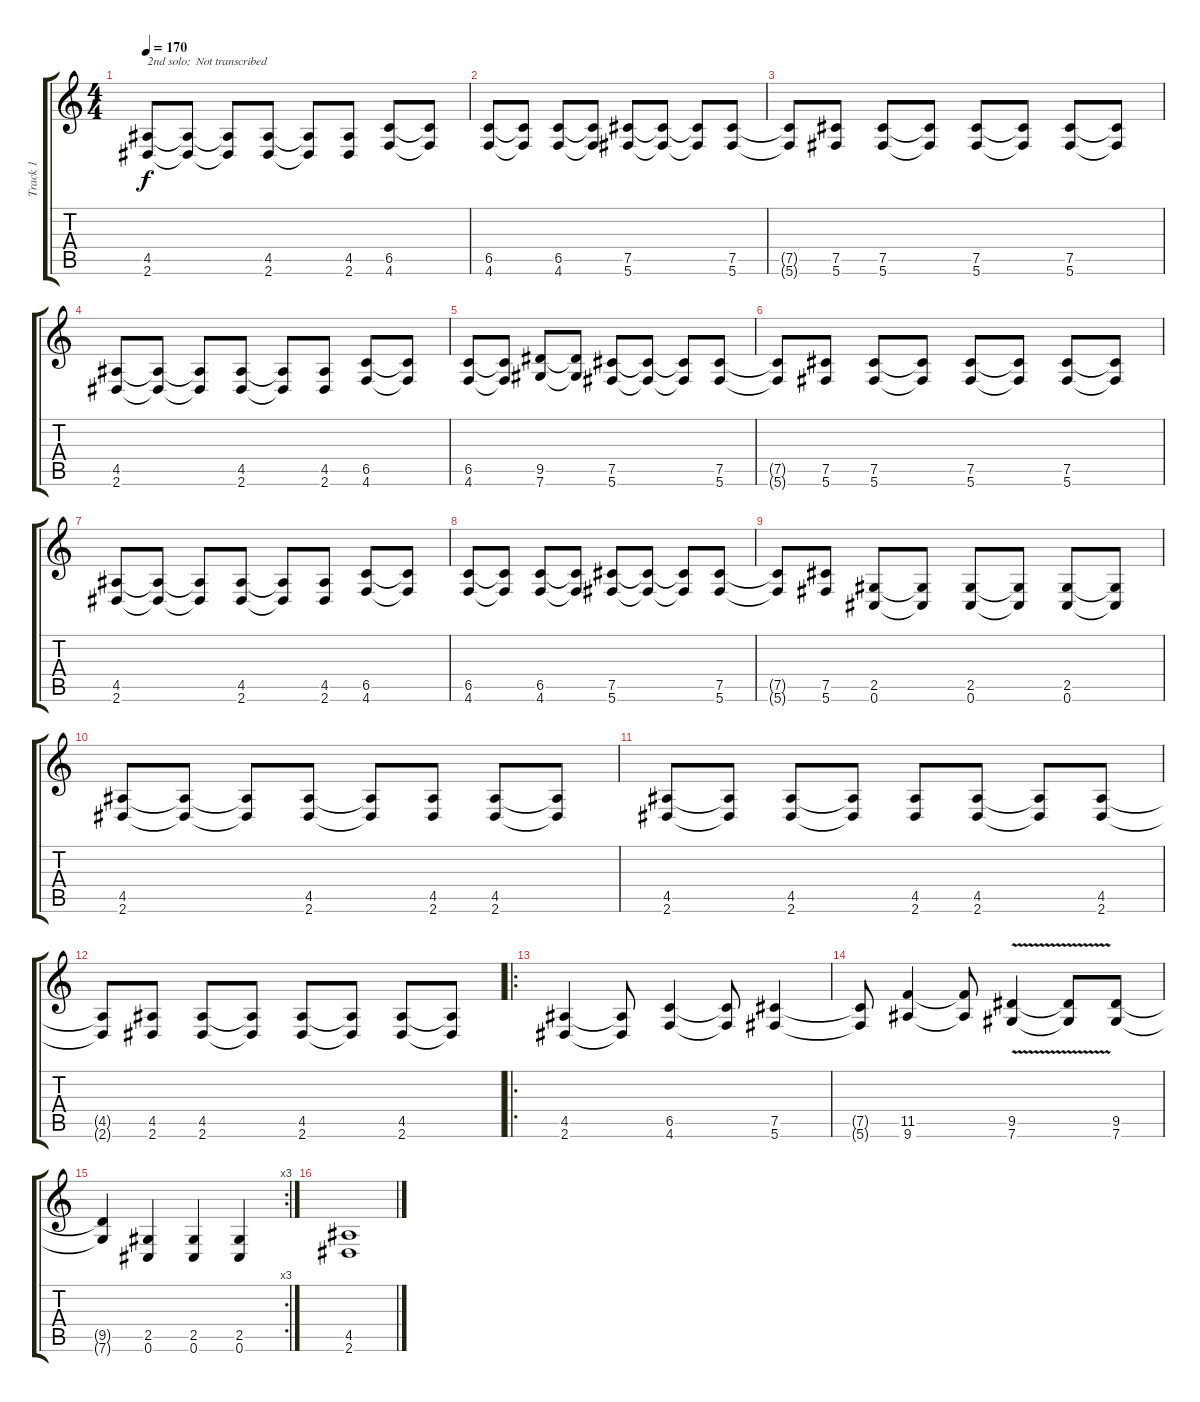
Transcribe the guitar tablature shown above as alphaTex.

\track ("Track 1" "Track 1") {instrument distortionguitar}
\staff {score tabs}
\tuning (Db4 Ab3 E3 B2 Gb2 Db2) {hide}
\ts (4 4)
\tempo 170
\clef g2
\ks c
(4.5 2.6).8{txt "2nd solo;  Not transcribed" dy f} (4.5{t} 2.6{t}).8 (4.5{t} 2.6{t}).8 (4.5 2.6).8 (4.5{t} 2.6{t}).8 (4.5 2.6).8 (6.5 4.6).8 (6.5{t} 4.6{t}).8 |
(6.5 4.6).8 (6.5{t} 4.6{t}).8 (6.5 4.6).8 (6.5{t} 4.6{t}).8 (7.5 5.6).8 (7.5{t} 5.6{t}).8 (7.5{t} 5.6{t}).8 (7.5 5.6).8 |
(7.5{t} 5.6{t}).8 (7.5 5.6).8 (7.5 5.6).8 (7.5{t} 5.6{t}).8 (7.5 5.6).8 (7.5{t} 5.6{t}).8 (7.5 5.6).8 (7.5{t} 5.6{t}).8 |
(4.5 2.6).8 (4.5{t} 2.6{t}).8 (4.5{t} 2.6{t}).8 (4.5 2.6).8 (4.5{t} 2.6{t}).8 (4.5 2.6).8 (6.5 4.6).8 (6.5{t} 4.6{t}).8 |
(6.5 4.6).8 (6.5{t} 4.6{t}).8 (9.5 7.6).8 (9.5{t} 7.6{t}).8 (7.5 5.6).8 (7.5{t} 5.6{t}).8 (7.5{t} 5.6{t}).8 (7.5 5.6).8 |
(7.5{t} 5.6{t}).8 (7.5 5.6).8 (7.5 5.6).8 (7.5{t} 5.6{t}).8 (7.5 5.6).8 (7.5{t} 5.6{t}).8 (7.5 5.6).8 (7.5{t} 5.6{t}).8 |
(4.5 2.6).8 (4.5{t} 2.6{t}).8 (4.5{t} 2.6{t}).8 (4.5 2.6).8 (4.5{t} 2.6{t}).8 (4.5 2.6).8 (6.5 4.6).8 (6.5{t} 4.6{t}).8 |
(6.5 4.6).8 (6.5{t} 4.6{t}).8 (6.5 4.6).8 (6.5{t} 4.6{t}).8 (7.5 5.6).8 (7.5{t} 5.6{t}).8 (7.5{t} 5.6{t}).8 (7.5 5.6).8 |
(7.5{t} 5.6{t}).8 (7.5 5.6).8 (2.5 0.6).8 (2.5{t} 0.6{t}).8 (2.5 0.6).8 (2.5{t} 0.6{t}).8 (2.5 0.6).8 (2.5{t} 0.6{t}).8 |
(4.5 2.6).8 (4.5{t} 2.6{t}).8 (4.5{t} 2.6{t}).8 (4.5 2.6).8 (4.5{t} 2.6{t}).8 (4.5 2.6).8 (4.5 2.6).8 (4.5{t} 2.6{t}).8 |
(4.5 2.6).8 (4.5{t} 2.6{t}).8 (4.5 2.6).8 (4.5{t} 2.6{t}).8 (4.5 2.6).8 (4.5 2.6).8 (4.5{t} 2.6{t}).8 (4.5 2.6).8 |
(4.5{t} 2.6{t}).8 (4.5 2.6).8 (4.5 2.6).8 (4.5{t} 2.6{t}).8 (4.5 2.6).8 (4.5{t} 2.6{t}).8 (4.5 2.6).8 (4.5{t} 2.6{t}).8 |
\ro
(4.5 2.6).4 (4.5{t} 2.6{t}).8 (6.5 4.6).4 (6.5{t} 4.6{t}).8 (7.5 5.6).4 |
(7.5{t} 5.6{t}).8 (11.5 9.6).4 (11.5{t} 9.6{t}).8 (9.5{v} 7.6{v}).4 (9.5{t} 7.6{t}).8 (9.5 7.6).8 |
\rc 3
(9.5{t} 7.6{t}).4 (2.5 0.6).4 (2.5 0.6).4 (2.5 0.6).4 |
(4.5 2.6).1
